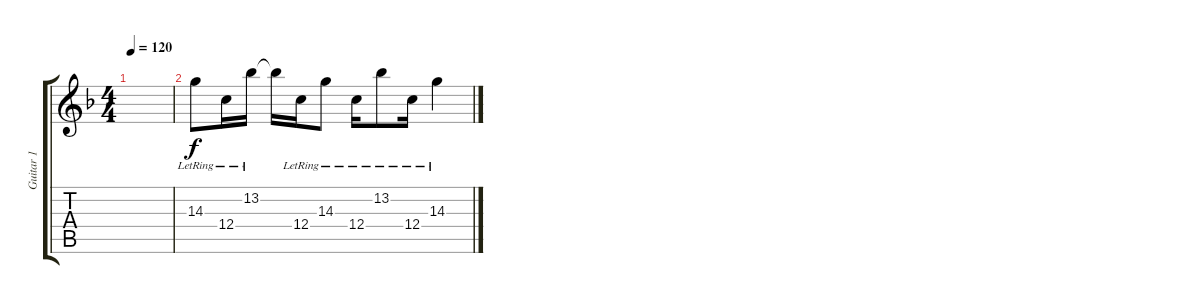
\track ("Guitar 1" "Guitar 1") {instrument electricguitarclean}
\staff {score tabs}
\tuning (D4 A3 F3 C3 G2 C2) {hide}
\ts (4 4)
\tempo 120
\clef g2
\ks f
|
14.3{lr}.8 12.4{lr}.16 13.2{lr}.16 13.2{t}.16 12.4{lr}.16 14.3{lr}.8 12.4{lr}.16 13.2{lr}.8 12.4{lr}.16 14.3{lr}.4
